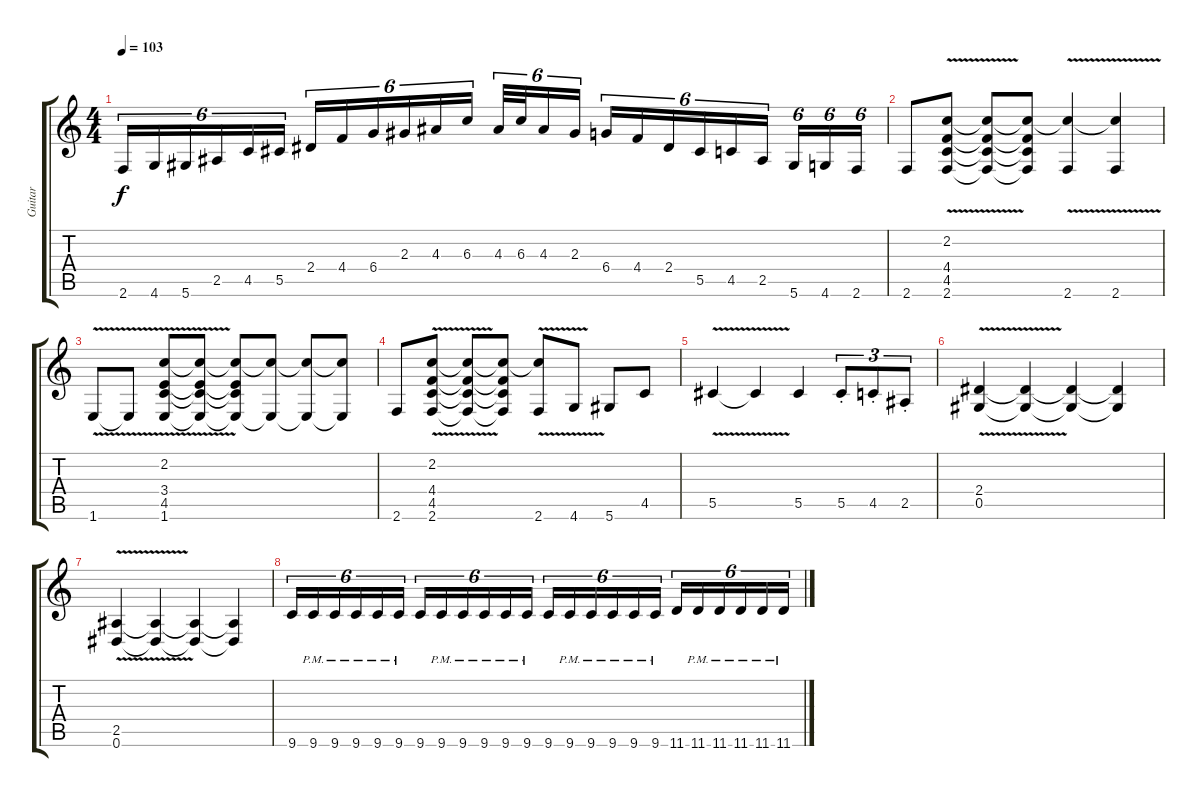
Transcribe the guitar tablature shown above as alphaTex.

\track ("Guitar" "Guitar") {instrument overdrivenguitar}
\staff {score tabs}
\tuning (Eb4 Bb3 Gb3 Db3 Ab2 Eb2) {hide}
\ts (4 4)
\tempo 103
\clef g2
\ks c
2.6.16{tu (6 4) dy f} 4.6.16{tu (6 4)} 5.6.16{tu (6 4)} 2.5.16{tu (6 4)} 4.5.16{tu (6 4)} 5.5.16{tu (6 4)} 2.4.16{tu (6 4)} 4.4.16{tu (6 4)} 6.4.16{tu (6 4)} 2.3.16{tu (6 4)} 4.3.16{tu (6 4)} 6.3.16{tu (6 4)} 4.3.32{tu (6 4)} 6.3.32{tu (6 4)} 4.3.16{tu (6 4)} 2.3.16{tu (6 4)} 6.4.16{tu (6 4)} 4.4.16{tu (6 4)} 2.4.16{tu (6 4)} 5.5.16{tu (6 4)} 4.5.16{tu (6 4)} 2.5.16{tu (6 4)} 5.6.16{tu (6 4)} 4.6.16{tu (6 4)} 2.6.16{tu (6 4)} |
2.6.8 (2.2{v} 4.4{v} 4.5{v} 2.6{v}).8 (2.2{t} 4.4{t} 4.5{t} 2.6{t}).8 (2.2{t} 4.4{t} 4.5{t} 2.6{t}).8 (2.2{t} 2.6{v}).4 (2.2{t} 2.6{v}).4 |
1.6{v}.8 1.6{t}.8 (2.2{v} 3.4{v} 4.5{v} 1.6{v}).8 (2.2{t} 3.4{t} 4.5{t} 1.6{t}).8 (2.2{t} 3.4{t} 4.5{t} 1.6{t}).8 (2.2{t} 1.6{t}).8 (2.2{t} 1.6{t}).8 (2.2{t} 1.6{t}).8 |
2.6.8 (2.2{v} 4.4{v} 4.5{v} 2.6{v}).8 (2.2{t} 4.4{t} 4.5{t} 2.6{t}).8 (2.2{t} 4.4{t} 4.5{t} 2.6{t}).8 (2.2{t} 2.6{v}).8 4.6{v}.8 5.6.8 4.5.8 |
5.5{v}.4 5.5{t}.4 5.5.4 5.5{st}.8{tu (3 2)} 4.5{st}.8{tu (3 2)} 2.5{st}.8{tu (3 2)} |
(2.4{v} 0.5{v}).4 (2.4{t} 0.5{t}).4 (2.4{t} 0.5{t}).4 (2.4{t} 0.5{t}).4 |
(2.5{v} 0.6{v}).4 (2.5{t} 0.6{t}).4 (2.5{t} 0.6{t}).4 (2.5{t} 0.6{t}).4 |
9.6.16{tu (6 4)} 9.6{pm}.16{tu (6 4)} 9.6{pm}.16{tu (6 4)} 9.6{pm}.16{tu (6 4)} 9.6{pm}.16{tu (6 4)} 9.6{pm}.16{tu (6 4)} 9.6.16{tu (6 4)} 9.6{pm}.16{tu (6 4)} 9.6{pm}.16{tu (6 4)} 9.6{pm}.16{tu (6 4)} 9.6{pm}.16{tu (6 4)} 9.6{pm}.16{tu (6 4)} 9.6.16{tu (6 4)} 9.6{pm}.16{tu (6 4)} 9.6{pm}.16{tu (6 4)} 9.6{pm}.16{tu (6 4)} 9.6{pm}.16{tu (6 4)} 9.6{pm}.16{tu (6 4)} 11.6.16{tu (6 4)} 11.6{pm}.16{tu (6 4)} 11.6{pm}.16{tu (6 4)} 11.6{pm}.16{tu (6 4)} 11.6{pm}.16{tu (6 4)} 11.6{pm}.16{tu (6 4)}
